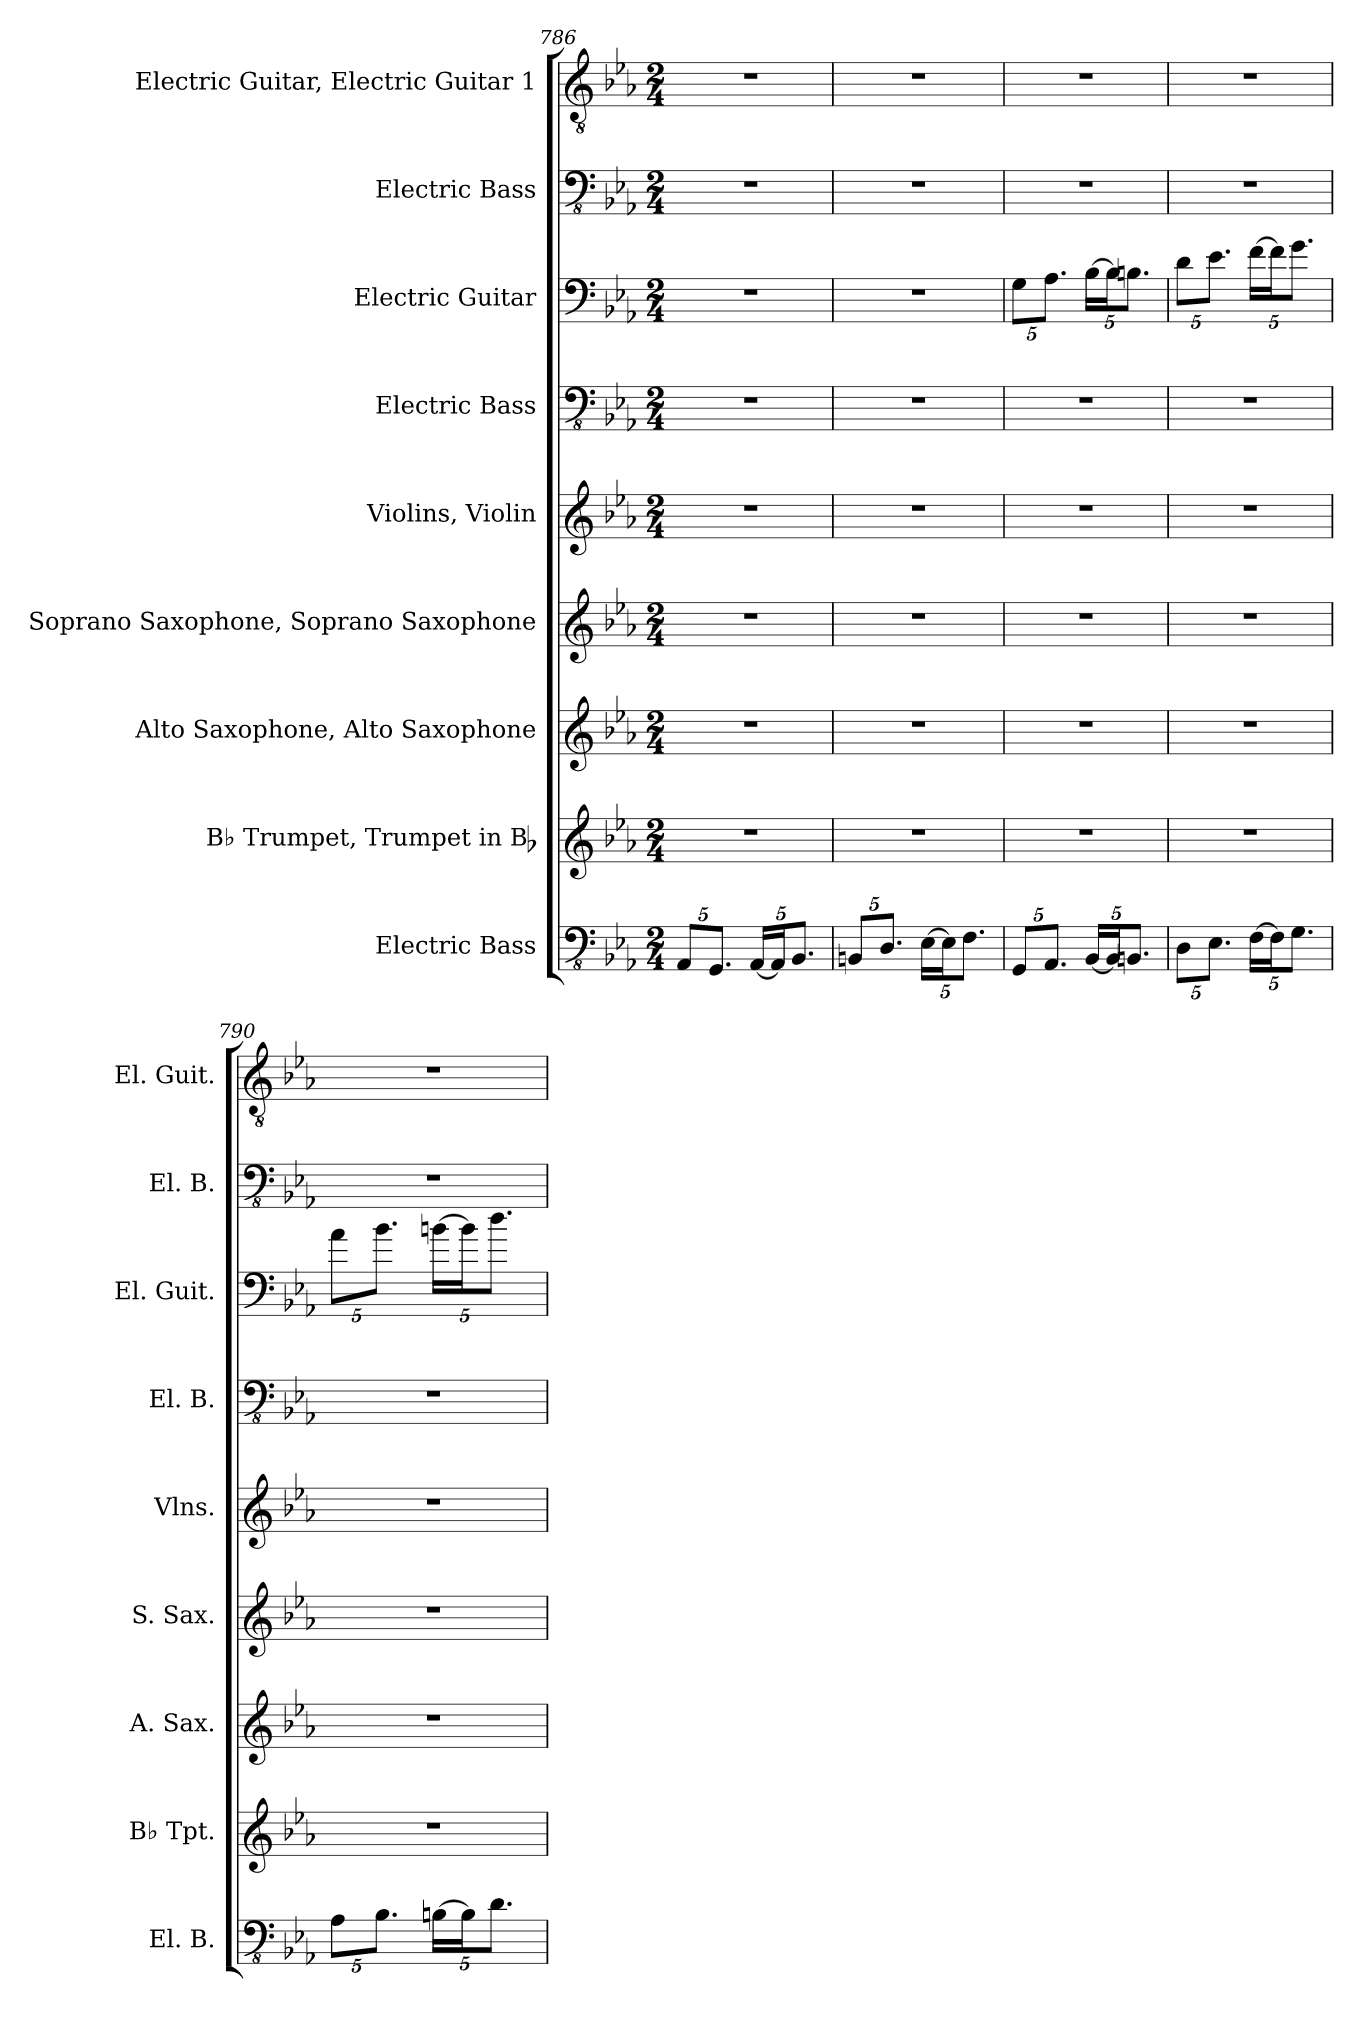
**kern	**kern	**kern	**kern	**kern	**kern	**kern	**kern	**kern
*part9	*part8	*part7	*part6	*part5	*part4	*part3	*part2	*part1
*staff9	*staff8	*staff7	*staff6	*staff5	*staff4	*staff3	*staff2	*staff1
*I"Electric Bass	*I"B♭ Trumpet, Trumpet in Bb	*I"Alto Saxophone, Alto Saxophone	*I"Soprano Saxophone, Soprano Saxophone	*I"Violins, Violin	*I"Electric Bass	*I"Electric Guitar	*I"Electric Bass	*I"Electric Guitar, Electric Guitar 1
*I'El. B.	*I'B♭ Tpt.	*I'A. Sax.	*I'S. Sax.	*I'Vlns.	*I'El. B.	*I'El. Guit.	*I'El. B.	*I'El. Guit.
*clefFv4	*clefG2	*clefG2	*clefG2	*clefG2	*clefFv4	*clefF4	*clefFv4	*clefGv2
*	*ITrd1c2	*ITrd5c9	*ITrd1c2	*	*	*	*	*
*k[b-e-a-]	*k[b-e-a-d-g-]	*k[b-e-a-d-g-c-]	*k[b-e-a-d-g-]	*k[b-e-a-]	*k[b-e-a-]	*k[b-e-a-]	*k[b-e-a-]	*k[b-e-a-]
*M2/4	*M2/4	*M2/4	*M2/4	*M2/4	*M2/4	*M2/4	*M2/4	*M2/4
*Xbrackettup	*	*	*	*	*	*	*	*
=786	=786	=786	=786	=786	=786	=786	=786	=786
10AAA-/L	2r	2r	2r	2r	2r	2r	2r	2r
10.GGG/J	.	.	.	.	.	.	.	.
[20AAA-/LL	.	.	.	.	.	.	.	.
20AAA-/J]	.	.	.	.	.	.	.	.
10.BBB-/J	.	.	.	.	.	.	.	.
!!LO:PB:g=z
=787	=787	=787	=787	=787	=787	=787	=787	=787
10BBBn/L	2r	2r	2r	2r	2r	2r	2r	2r
10.DD/J	.	.	.	.	.	.	.	.
[20EE-\LL	.	.	.	.	.	.	.	.
20EE-\J]	.	.	.	.	.	.	.	.
10.FF\J	.	.	.	.	.	.	.	.
=788	=788	=788	=788	=788	=788	=788	=788	=788
*	*	*	*	*	*	*Xbrackettup	*	*
10GGG/L	2r	2r	2r	2r	2r	10G\L	2r	2r
10.AAA-/J	.	.	.	.	.	10.A-\J	.	.
[20BBB-/LL	.	.	.	.	.	[20B-\LL	.	.
20BBB-/J]	.	.	.	.	.	20B-\J]	.	.
10.BBBn/J	.	.	.	.	.	10.Bn\J	.	.
=789	=789	=789	=789	=789	=789	=789	=789	=789
10DD\L	2r	2r	2r	2r	2r	10d\L	2r	2r
10.EE-\J	.	.	.	.	.	10.e-\J	.	.
[20FF\LL	.	.	.	.	.	[20f\LL	.	.
20FF\J]	.	.	.	.	.	20f\J]	.	.
10.GG\J	.	.	.	.	.	10.g\J	.	.
=790	=790	=790	=790	=790	=790	=790	=790	=790
10AA-\L	2r	2r	2r	2r	2r	10a-\L	2r	2r
10.BB-\J	.	.	.	.	.	10.b-\J	.	.
[20BBn\LL	.	.	.	.	.	[20bn\LL	.	.
20BB\J]	.	.	.	.	.	20b\J]	.	.
10.D\J	.	.	.	.	.	10.dd\J	.	.
=	=	=	=	=	=	=	=	=
*-	*-	*-	*-	*-	*-	*-	*-	*-
